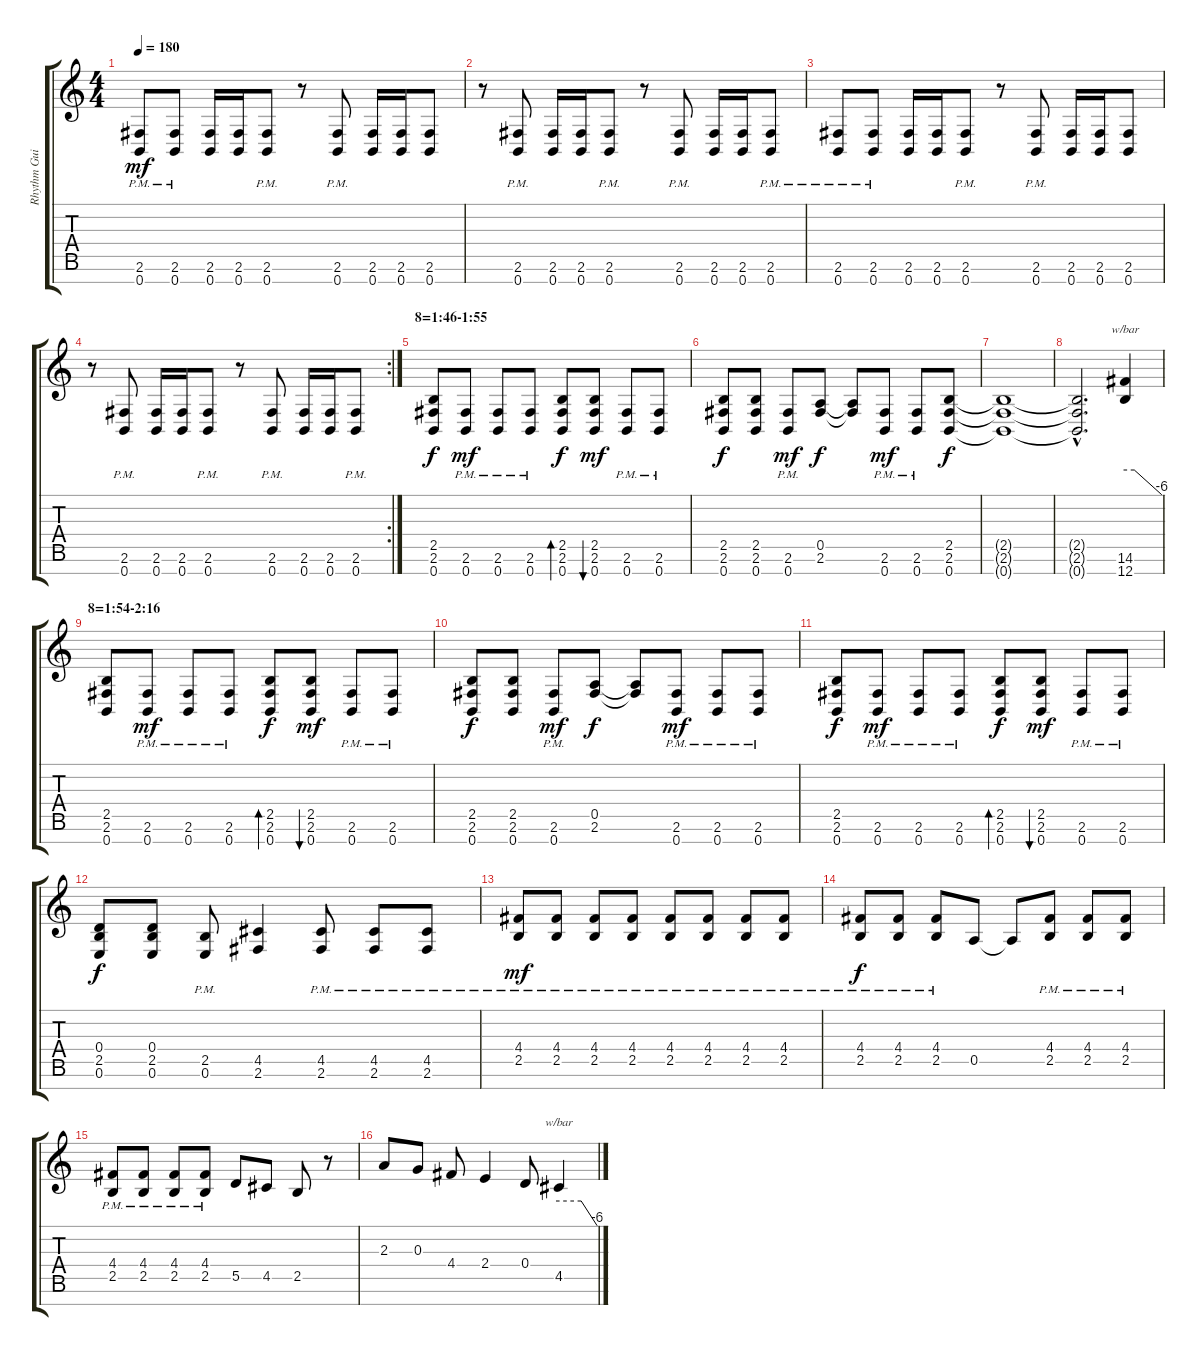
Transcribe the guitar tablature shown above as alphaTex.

\track ("Rhythm Guitar" "Rhythm Gui") {instrument distortionguitar}
\staff {score tabs}
\tuning (E4 B3 G3 D3 A2 E2 B1) {hide}
\ts (4 4)
\tempo 180
\clef g2
\ks c
(2.6{pm} 0.7{pm}).8{dy mf} (2.6{pm} 0.7{pm}).8 (2.6 0.7).16 (2.6 0.7).16 (2.6{pm} 0.7{pm}).8 r.8 (2.6{pm} 0.7{pm}).8 (2.6 0.7).16 (2.6 0.7).16 (2.6 0.7).8 |
r.8 (2.6{pm} 0.7{pm}).8 (2.6 0.7).16 (2.6 0.7).16 (2.6{pm} 0.7{pm}).8 r.8 (2.6{pm} 0.7{pm}).8 (2.6 0.7).16 (2.6 0.7).16 (2.6{pm} 0.7{pm}).8 |
(2.6{pm} 0.7{pm}).8 (2.6{pm} 0.7{pm}).8 (2.6 0.7).16 (2.6 0.7).16 (2.6{pm} 0.7{pm}).8 r.8 (2.6{pm} 0.7{pm}).8 (2.6 0.7).16 (2.6 0.7).16 (2.6 0.7).8 |
\rc 2
r.8 (2.6{pm} 0.7{pm}).8 (2.6 0.7).16 (2.6 0.7).16 (2.6{pm} 0.7{pm}).8 r.8 (2.6{pm} 0.7{pm}).8 (2.6 0.7).16 (2.6 0.7).16 (2.6{pm} 0.7{pm}).8 |
\section ("" "8=1:46-1:55")
(2.5 2.6 0.7).8{dy f} (2.6{pm} 0.7{pm}).8{dy mf} (2.6{pm} 0.7{pm}).8 (2.6{pm} 0.7{pm}).8 (2.5 2.6 0.7).8{bd 120 dy f} (2.5 2.6 0.7).8{bu 120 dy mf} (2.6{pm} 0.7{pm}).8 (2.6{pm} 0.7{pm}).8 |
(2.5 2.6 0.7).8{dy f} (2.5 2.6 0.7).8 (2.6{pm} 0.7{pm}).8{dy mf} (0.5 2.6).8{dy f} (0.5{t} 2.6{t}).8 (2.6{pm} 0.7{pm}).8{dy mf} (2.6{pm} 0.7{pm}).8 (2.5 2.6 0.7).8{dy f} |
(2.5{t} 2.6{t} 0.7{t}).1 |
(2.5{hac t} 2.6{hac t} 0.7{hac t}).2{d} (14.6 12.7).4{tbe (custom default 0 0 15 0 60 -24)} |
\section ("" "8=1:54-2:16")
(2.5 2.6 0.7).8 (2.6{pm} 0.7{pm}).8{dy mf} (2.6{pm} 0.7{pm}).8 (2.6{pm} 0.7{pm}).8 (2.5 2.6 0.7).8{bd 120 dy f} (2.5 2.6 0.7).8{bu 120 dy mf} (2.6{pm} 0.7{pm}).8 (2.6{pm} 0.7{pm}).8 |
(2.5 2.6 0.7).8{dy f} (2.5 2.6 0.7).8 (2.6{pm} 0.7{pm}).8{dy mf} (0.5 2.6).8{dy f} (0.5{t} 2.6{t}).8 (2.6{pm} 0.7{pm}).8{dy mf} (2.6{pm} 0.7{pm}).8 (2.6{pm} 0.7{pm}).8 |
(2.5 2.6 0.7).8{dy f} (2.6{pm} 0.7{pm}).8{dy mf} (2.6{pm} 0.7{pm}).8 (2.6{pm} 0.7{pm}).8 (2.5 2.6 0.7).8{bd 120 dy f} (2.5 2.6 0.7).8{bu 120 dy mf} (2.6{pm} 0.7{pm}).8 (2.6{pm} 0.7{pm}).8 |
(0.4 2.5 0.6).8{dy f} (0.4 2.5 0.6).8 (2.5{pm} 0.6{pm}).8 (4.5 2.6).4 (4.5{pm} 2.6{pm}).8 (4.5{pm} 2.6{pm}).8 (4.5{pm} 2.6{pm}).8 |
(4.4{pm} 2.5{pm}).8{dy mf} (4.4{pm} 2.5{pm}).8 (4.4{pm} 2.5{pm}).8 (4.4{pm} 2.5{pm}).8 (4.4{pm} 2.5{pm}).8 (4.4{pm} 2.5{pm}).8 (4.4{pm} 2.5{pm}).8 (4.4{pm} 2.5{pm}).8 |
(4.4{pm} 2.5{pm}).8{dy f} (4.4{pm} 2.5{pm}).8 (4.4{pm} 2.5{pm}).8 0.5.8 0.5{t}.8 (4.4{pm} 2.5).8 (4.4{pm} 2.5).8 (4.4{pm} 2.5).8 |
(4.4{pm} 2.5{pm}).8 (4.4{pm} 2.5{pm}).8 (4.4{pm} 2.5{pm}).8 (4.4{pm} 2.5{pm}).8 5.5.8 4.5.8 2.5.8 r.8 |
2.3.8 0.3.8 4.4.8 2.4.4 0.4.8 4.5.4{tbe (custom default 0 0 35 0 60 -24)}
